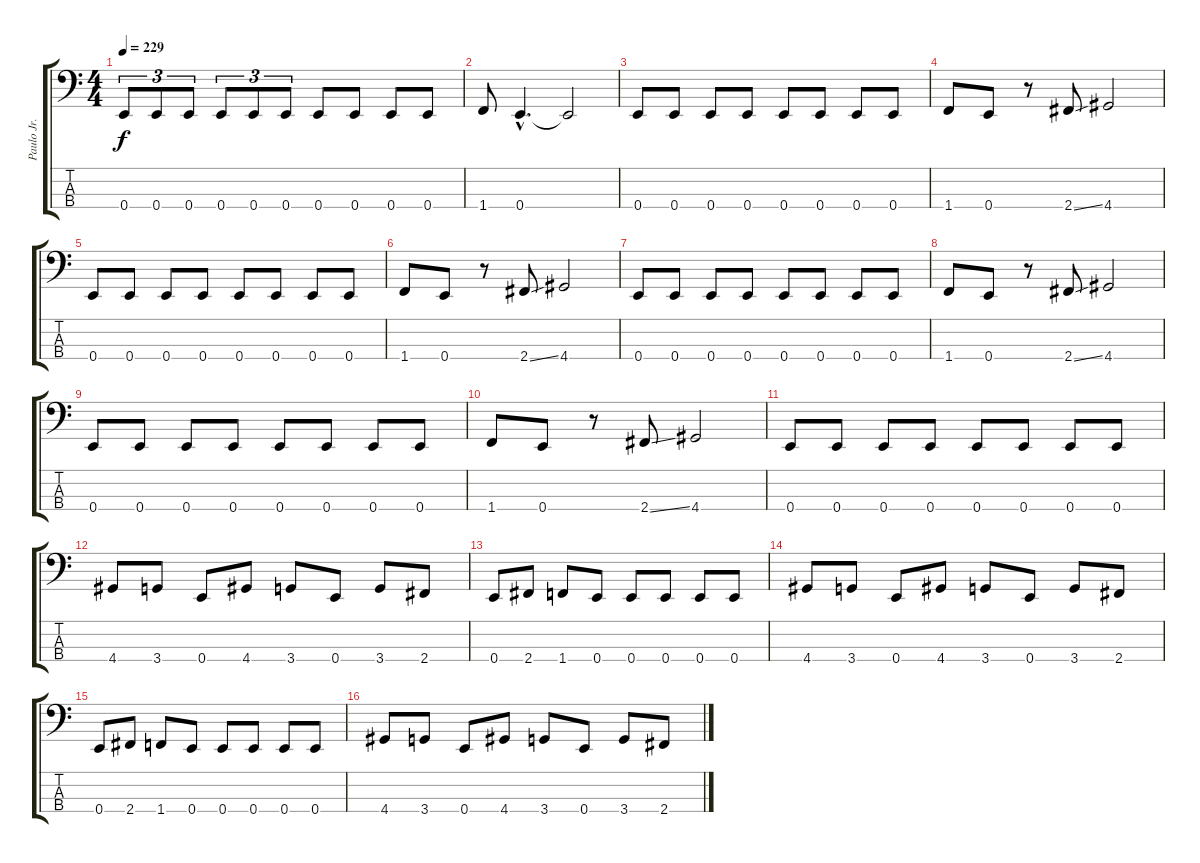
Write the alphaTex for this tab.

\track ("Paulo Jr." "Paulo Jr.") {instrument electricbasspick}
\staff {score tabs}
\tuning (G2 D2 A1 E1) {hide}
\ts (4 4)
\tempo 229
\clef f4
\ks c
0.4.8{tu (3 2) dy f} 0.4.8{tu (3 2)} 0.4.8{tu (3 2)} 0.4.8{tu (3 2)} 0.4.8{tu (3 2)} 0.4.8{tu (3 2)} 0.4.8 0.4.8 0.4.8 0.4.8 |
1.4.8 0.4{hac}.4{d} 0.4{t}.2 |
0.4.8 0.4.8 0.4.8 0.4.8 0.4.8 0.4.8 0.4.8 0.4.8 |
1.4.8 0.4.8 r.8 2.4{ss}.8 4.4.2 |
0.4.8 0.4.8 0.4.8 0.4.8 0.4.8 0.4.8 0.4.8 0.4.8 |
1.4.8 0.4.8 r.8 2.4{ss}.8 4.4.2 |
0.4.8 0.4.8 0.4.8 0.4.8 0.4.8 0.4.8 0.4.8 0.4.8 |
1.4.8 0.4.8 r.8 2.4{ss}.8 4.4.2 |
0.4.8 0.4.8 0.4.8 0.4.8 0.4.8 0.4.8 0.4.8 0.4.8 |
1.4.8 0.4.8 r.8 2.4{ss}.8 4.4.2 |
0.4.8 0.4.8 0.4.8 0.4.8 0.4.8 0.4.8 0.4.8 0.4.8 |
4.4.8 3.4.8 0.4.8 4.4.8 3.4.8 0.4.8 3.4.8 2.4.8 |
0.4.8 2.4.8 1.4.8 0.4.8 0.4.8 0.4.8 0.4.8 0.4.8 |
4.4.8 3.4.8 0.4.8 4.4.8 3.4.8 0.4.8 3.4.8 2.4.8 |
0.4.8 2.4.8 1.4.8 0.4.8 0.4.8 0.4.8 0.4.8 0.4.8 |
4.4.8 3.4.8 0.4.8 4.4.8 3.4.8 0.4.8 3.4.8 2.4.8
